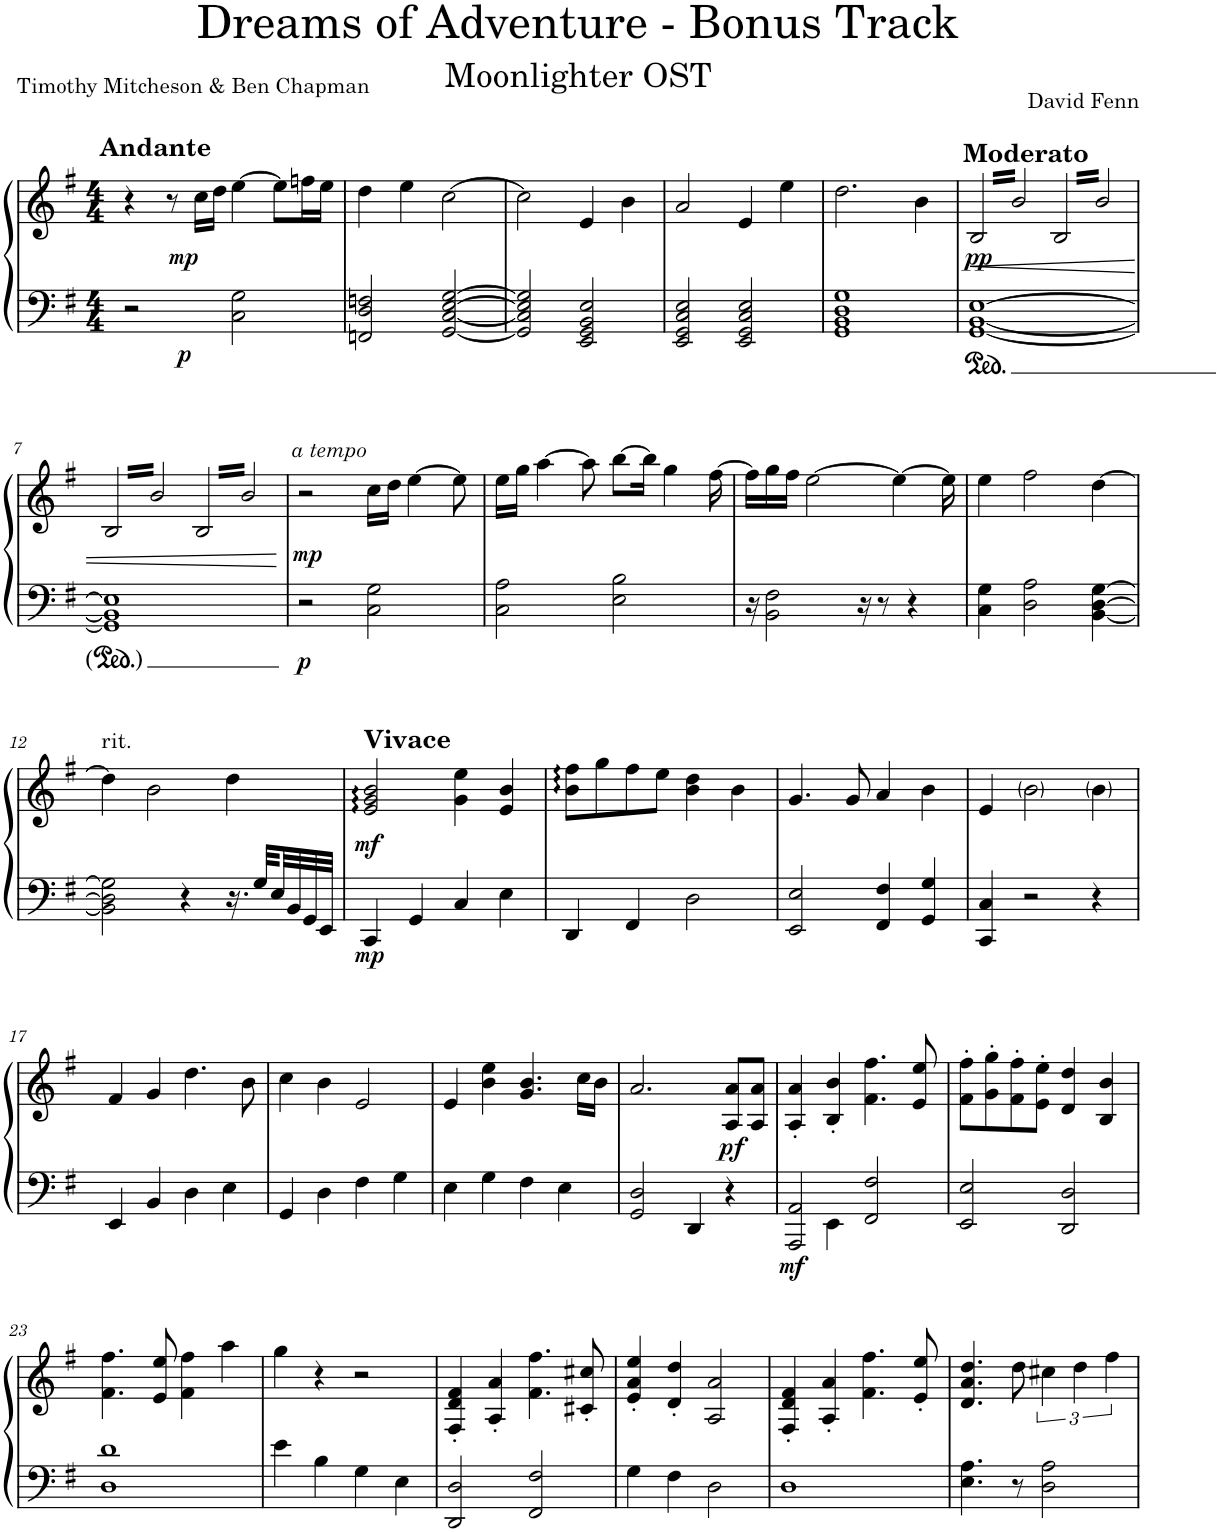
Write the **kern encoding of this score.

**kern	**kern	**dynam
*part1	*part1	*part1
*staff2	*staff1	*staff1/2
*I"Piano	*	*
*I'Pno.	*	*
*clefF4	*clefG2	*
*k[f#]	*k[f#]	*
*M4/4	*M4/4	*
=1	=1	=1
!	!LO:TX:a:B:t=Andante	!
2r	4r	.
.	8r	.
!	!	!LO:DY:b
!	!	!LO:DY:n=1:b
.	16cc\LL	mp p
.	16dd\JJ	.
2C\ 2G\	[4ee\	.
.	8ee\L]	.
.	16ffn\L	.
.	16ee\JJ	.
=2	=2	=2
2FFn/ 2D/ 2Fn/	4dd\	.
.	4ee\	.
[2GG/ [2C/ [2E/ [2G/	[2cc\	.
=3	=3	=3
2GG/] 2C/] 2E/] 2G/]	2cc\]	.
2EE/ 2GG/ 2BB/ 2E/	4e/	.
.	4b\	.
=4	=4	=4
2EE/ 2GG/ 2C/ 2E/	2a/	.
2EE/ 2GG/ 2C/ 2E/	4e/	.
.	4ee\	.
=5	=5	=5
1GG 1BB 1D 1G	2.dd\	.
.	4b\	.
=6	=6	=6
!	!LO:TX:a:B:t=Moderato	!
!	!	!LO:HP:b
!	!	!LO:DY:n=1:b
*	*tremolo	*
[1GG [1BB [1E	32B/LLL	< pp
.	32b/	.
.	32B/	.
.	32b/	.
.	32B/	.
.	32b/	.
.	32B/	.
.	32b/	.
.	32B/	.
.	32b/	.
.	32B/	.
.	32b/	.
.	32B/	.
.	32b/	.
.	32B/	.
.	32b/JJJ	.
.	32B/LLL	.
.	32b/	.
.	32B/	.
.	32b/	.
.	32B/	.
.	32b/	.
.	32B/	.
.	32b/	.
.	32B/	.
.	32b/	.
.	32B/	.
.	32b/	.
.	32B/	.
.	32b/	.
.	32B/	.
.	32b/JJJ	.
!!LO:LB:g=z
=7	=7	=7
1GG] 1BB] 1E]	32B/LLL	.
.	32b/	.
.	32B/	.
.	32b/	.
.	32B/	.
.	32b/	.
.	32B/	.
.	32b/	.
.	32B/	.
.	32b/	.
.	32B/	.
.	32b/	.
.	32B/	.
.	32b/	.
.	32B/	.
.	32b/JJJ	.
.	32B/LLL	.
.	32b/	.
.	32B/	.
.	32b/	.
.	32B/	.
.	32b/	.
.	32B/	.
.	32b/	.
.	32B/	.
.	32b/	.
.	32B/	.
.	32b/	.
.	32B/	.
.	32b/	.
.	32B/	.
.	32b/JJJ	.
*	*Xtremolo	*
.	.	[
=8	=8	=8
!	!LO:TX:a:i:t=a tempo	!
!	!	!LO:DY:b=2
!	!	!LO:DY:n=1:b
2r	2r	p mp
.	.	.
.	.	.
.	.	.
.	.	.
.	.	.
.	.	.
.	.	.
2C\ 2G\	16cc\LL	.
.	16dd\JJ	.
.	[4ee\	.
.	8ee\]	.
=9	=9	=9
2C\ 2A\	16ee\LL	.
.	16gg\JJ	.
.	[4aa\	.
.	8aa\]	.
2E\ 2B\	[8bb\L	.
.	16bb\Jk]	.
.	4gg\	.
.	[16ff#\	.
=10	=10	=10
16r	16ff#\LL]	.
2BB\ 2F#\	16gg\	.
.	16ff#\JJ	.
.	[2ee\	.
16r	.	.
8r	.	.
.	4ee\_	.
4r	.	.
.	16ee\]	.
=11	=11	=11
4C\ 4G\	4ee\	.
2D\ 2A\	2ff#\	.
[4BB\ [4D\ [4G\	[4dd\	.
!!LO:LB:g=z
=12	=12	=12
!	!LO:TX:a:t=rit.	!
2BB\] 2D\] 2G\]	4dd\]	.
.	2b\	.
4r	.	.
16.r	4dd\	.
32G/LLL	.	.
32E/	.	.
32BB/	.	.
32GG/	.	.
32EE/JJJ	.	.
=13	=13	=13
!	!LO:TX:a:B:t=Vivace	!
!	!	!LO:DY:b=2
!	!	!LO:DY:n=1:b
4CC/	2e/ 2g/ 2b/	mp mf
4GG/	.	.
4C/	4g\ 4ee\	.
4E\	4e/ 4b/	.
=14	=14	=14
4DD/	8b\ 8ff#\L	.
.	8gg\	.
4FF#/	8ff#\	.
.	8ee\J	.
2D\	4b\ 4dd\	.
.	4b\	.
=15	=15	=15
2EE/ 2E/	4.g/	.
.	8g/	.
4FF#/ 4F#/	4a/	.
4GG/ 4G/	4b\	.
=16	=16	=16
4CC/ 4C/	4e/	.
2r	2b\	.
4r	4b\	.
!!LO:LB:g=z
=17	=17	=17
4EE/	4f#/	.
4BB/	4g/	.
4D\	4.dd\	.
4E\	.	.
.	8b\	.
=18	=18	=18
4GG/	4cc\	.
4D\	4b\	.
4F#\	2e/	.
4G\	.	.
=19	=19	=19
4E\	4e/	.
4G\	4b\ 4ee\	.
4F#\	4.g/ 4.b/	.
4E\	.	.
.	16cc\LL	.
.	16b\JJ	.
=20	=20	=20
2GG/ 2D/	2.a/	.
4DD/	.	.
!	!	!LO:DY:b
4r	8A/ 8a/L	other-dynamics
.	8A/ 8a/J	.
=21	=21	=21
*^	*	*
!	!	!	!LO:DY:b=2
2AAA/ 2AA/	4ryy	4A/' 4a/'	mf
.	4EE\	4B/' 4b/'	.
2FF#/ 2F#/	2ryy	4.f#\ 4.ff#\	.
.	.	8e/ 8ee/	.
*v	*v	*	*
=22	=22	=22
2EE/ 2E/	8f#\' 8ff#\'L	.
.	8g\' 8gg\'	.
.	8f#\' 8ff#\'	.
.	8e\' 8ee\'J	.
2DD/ 2D/	4d/ 4dd/	.
.	4B/ 4b/	.
!!LO:LB:g=z
=23	=23	=23
1D 1d	4.f#\ 4.ff#\	.
.	8e/ 8ee/	.
.	4f#\ 4ff#\	.
.	4aa\	.
=24	=24	=24
4e\	4gg\	.
4B\	4r	.
4G\	2r	.
4E\	.	.
=25	=25	=25
2DD/ 2D/	4F#/' 4d/' 4f#/'	.
.	4A/' 4a/'	.
2FF#/ 2F#/	4.f#\ 4.ff#\	.
.	8c#X/' 8cc#X/'	.
=26	=26	=26
4G\	4e/' 4a/' 4ee/'	.
4F#\	4d/' 4dd/'	.
2D\	2A/ 2a/	.
=27	=27	=27
1D	4F#/' 4d/' 4f#/'	.
.	4A/' 4a/'	.
.	4.f#\ 4.ff#\	.
.	8e/' 8ee/'	.
=28	=28	=28
4.E\ 4.A\	4.d/ 4.a/ 4.dd/	.
8r	8dd\	.
2D\ 2A\	6cc#X\	.
.	6dd\	.
.	6ff#\	.
=	=	=
*-	*-	*-
